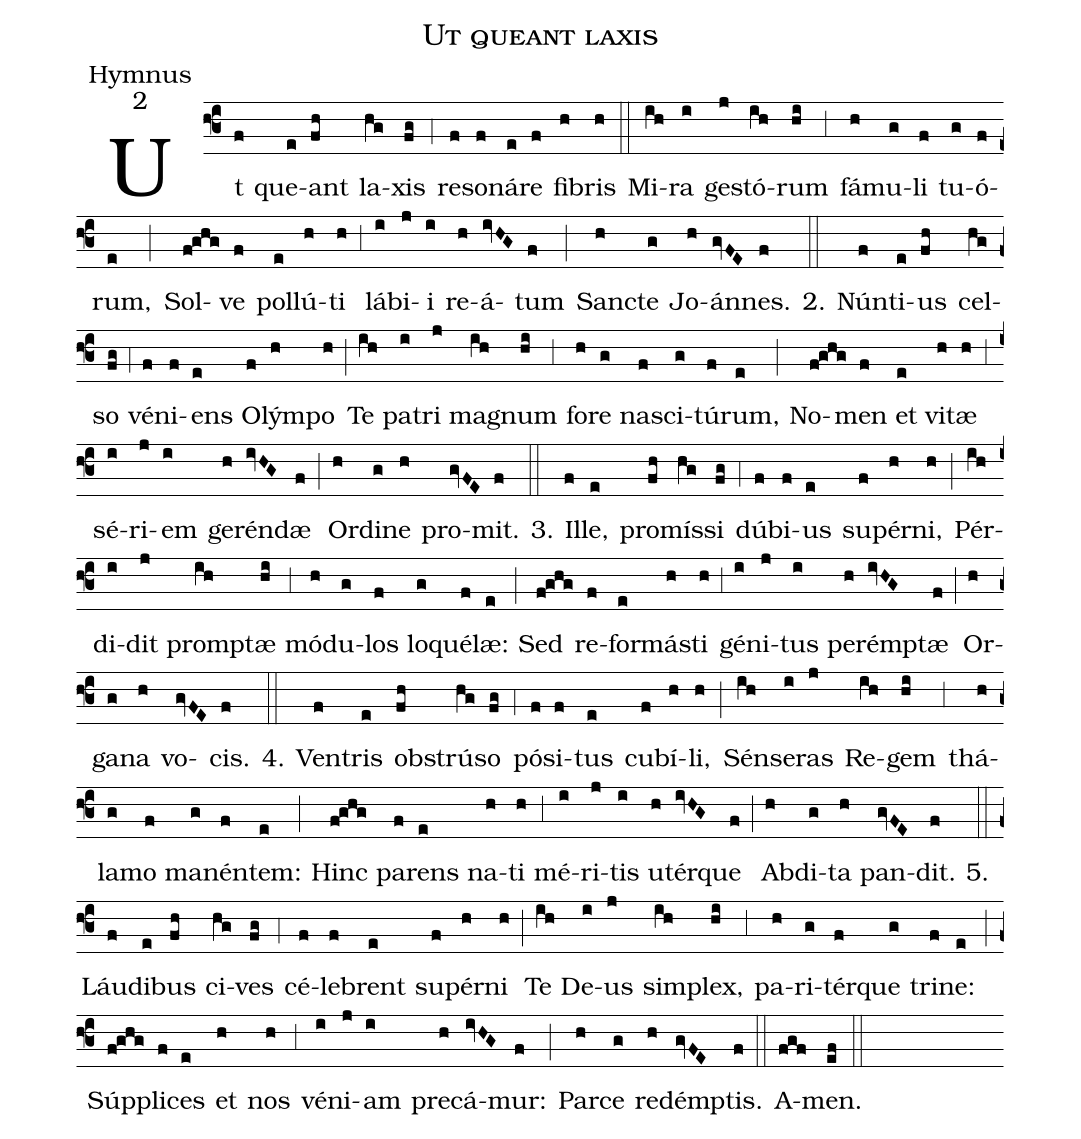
name:Ut queant laxis;
office-part:Hymnus;
mode:2;
%%
(f3) Ut(f) que(e)ant(fh) la(hg)xis(fg) (;4) re(f)so(f)ná(e)re(f) fi(h)bris(h) (::) Mi(ih)ra(i) ge(j)stó(ih)rum(hi) (;3) fá(h)mu(g)li(f) tu(g)ó(f)rum,(e) (;) Sol(f!ghg)ve(f) pol(e)lú(h)ti(h) (;3) lá(i)bi(j)i(i) re(h)á(ivHG)tum(f) (;) San(h)cte(g) Jo(h)án(gvFE)nes.(f) 2.(::) Nún(f)ti(e)us(fh) cel(hg)so(fg) (;4) vé(f)ni(f)ens(e) O(f)lým(h)po(h) (;) Te(ih) pa(i)tri(j) ma(ih)gnum(hi) (;3) fo(h)re(g) na(f)sci(g)tú(f)rum,(e) (;) No(f!ghg)men(f) et(e) vi(h)tæ(h) (;3) sé(i)ri(j)em(i) ge(h)rén(ivHG)dæ(f) (;) Or(h)di(g)ne(h) pro(gvFE)mit.(f) 3.(::) Il(f)le,(e) pro(fh)mís(hg)si(fg) (;4) dú(f)bi(f)us(e) su(f)pér(h)ni,(h) (;) Pér(ih)di(i)dit(j) promp(ih)tæ(hi) (;3) mó(h)du(g)los(f) lo(g)qué(f)læ:(e) (;) Sed(f!ghg) re(f)for(e)má(h)sti(h) (;3) gé(i)ni(j)tus(i) per(h)émp(ivHG)tæ(f) (;) Or(h)ga(g)na(h) vo(gvFE)cis.(f) 4.(::) Ven(f)tris(e) ob(fh)strú(hg)so(fg) (;4) pó(f)si(f)tus(e) cu(f)bí(h)li,(h) (;) Sén(ih)se(i)ras(j) Re(ih)gem(hi) (;3) thá(h)la(g)mo(f) ma(g)nén(f)tem:(e) (;) Hinc(f!ghg) pa(f)rens(e) na(h)ti(h) (;3) mé(i)ri(j)tis(i) u(h)tér(ivHG)que(f) (;) Ab(h)di(g)ta(h) pan(gvFE)dit.(f) 5.(::) Láu(f)di(e)bus(fh) ci(hg)ves(fg) (;4) cé(f)le(f)brent(e) su(f)pér(h)ni(h) (;) Te(ih) De(i)us(j) sim(ih)plex,(hi) (;3) pa(h)ri(g)tér(f)que(g) tri(f)ne:(e) (;) Súp(f!ghg)pli(f)ces(e) et(h) nos(h) (;3) vé(i)ni(j)am(i) pre(h)cá(ivHG)mur:(f) (;) Par(h)ce(g) re(h)démp(gvFE)tis.(f) (::) A(fgf)men.(ef) (::)
